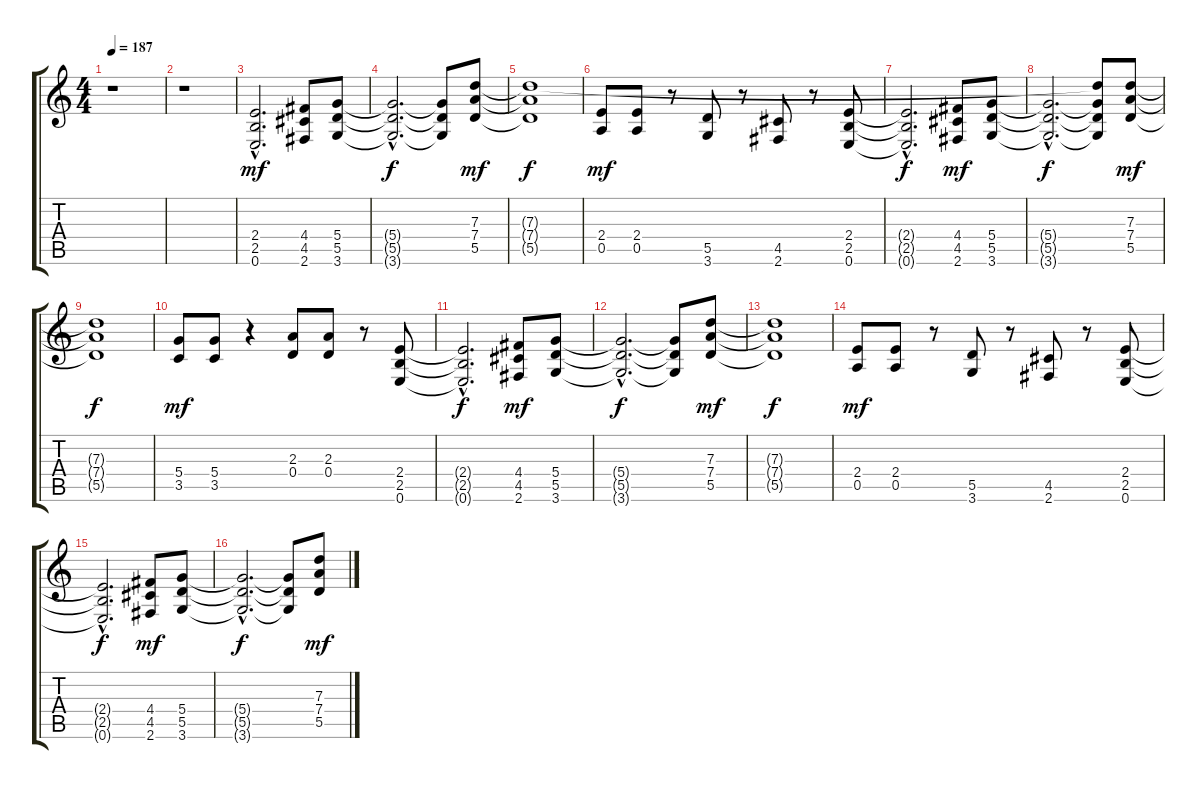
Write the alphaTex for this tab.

\track "" {instrument distortionguitar}
\staff {score tabs}
\tuning (E4 B3 G3 D3 A2 E2) {hide}
\ts (4 4)
\tempo 187
\clef g2
\ks c
r.1{dy mf instrument distortionguitar} |
r.1 |
(2.4{hac} 2.5{hac} 0.6{hac}).2{d} (4.4 4.5 2.6).8 (5.4 5.5 3.6).8 |
(5.4{hac t} 5.5{hac t} 3.6{hac t}).2{d dy f} (5.4{t} 5.5{t} 3.6{t}).8 (7.3 7.4 5.5).8{dy mf} |
(7.3{t} 7.4{t} 5.5{t}).1{dy f} |
(2.4 0.5).8{dy mf} (2.4 0.5).8 r.8 (5.5 3.6).8 r.8 (4.5 2.6).8 r.8 (2.4 2.5 0.6).8 |
(2.4{hac t} 2.5{hac t} 0.6{hac t}).2{d dy f} (4.4 4.5 2.6).8{dy mf} (5.4 5.5 3.6).8 |
(5.4{hac t} 5.5{hac t} 3.6{hac t}).2{d dy f} (7.3{t} 5.4{t} 5.5{t} 3.6{t}).8 (7.3 7.4 5.5).8{dy mf} |
(7.3{t} 7.4{t} 5.5{t}).1{dy f} |
(5.4 3.5).8{dy mf} (5.4 3.5).8 r.4 (2.3 0.4).8 (2.3 0.4).8 r.8 (2.4 2.5 0.6).8 |
(2.4{hac t} 2.5{hac t} 0.6{hac t}).2{d dy f} (4.4 4.5 2.6).8{dy mf} (5.4 5.5 3.6).8 |
(5.4{hac t} 5.5{hac t} 3.6{hac t}).2{d dy f} (5.4{t} 5.5{t} 3.6{t}).8 (7.3 7.4 5.5).8{dy mf} |
(7.3{t} 7.4{t} 5.5{t}).1{dy f} |
(2.4 0.5).8{dy mf} (2.4 0.5).8 r.8 (5.5 3.6).8 r.8 (4.5 2.6).8 r.8 (2.4 2.5 0.6).8 |
(2.4{hac t} 2.5{hac t} 0.6{hac t}).2{d dy f} (4.4 4.5 2.6).8{dy mf} (5.4 5.5 3.6).8 |
(5.4{hac t} 5.5{hac t} 3.6{hac t}).2{d dy f} (5.4{t} 5.5{t} 3.6{t}).8 (7.3 7.4 5.5).8{dy mf}
